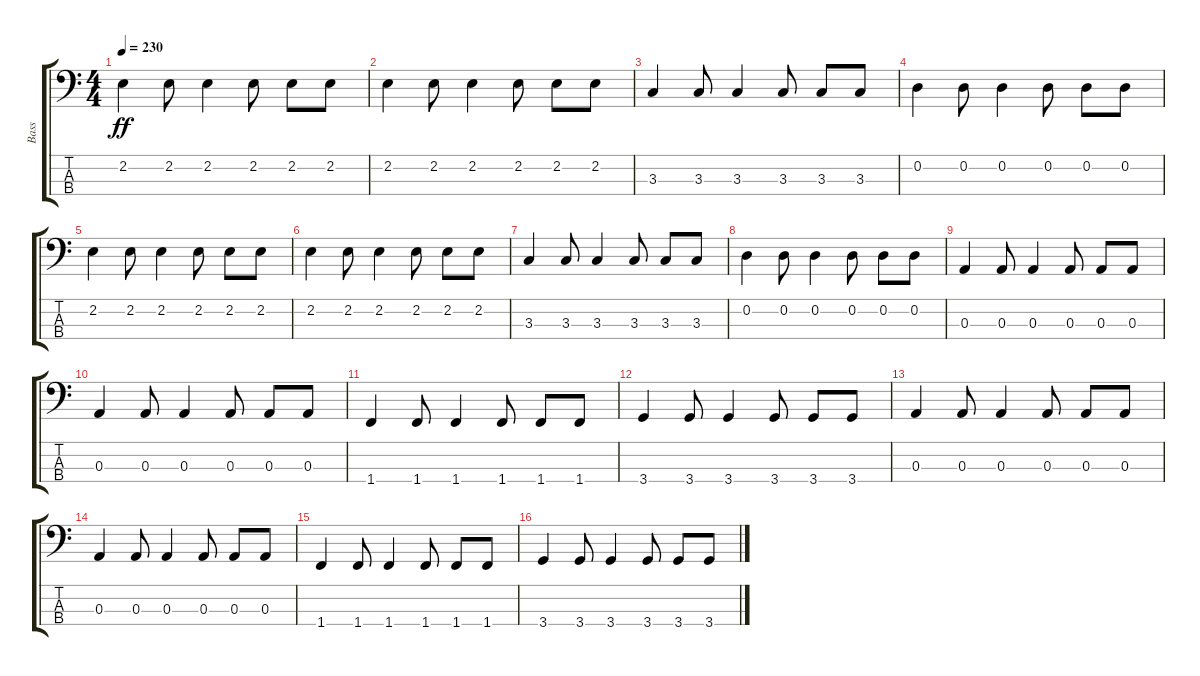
\track ("Bass" "Bass") {instrument electricbassfinger}
\staff {score tabs}
\tuning (G2 D2 A1 E1) {hide}
\ts (4 4)
\tempo 230
\clef f4
\ks c
2.2.4{dy ff} 2.2.8 2.2.4 2.2.8 2.2.8 2.2.8 |
2.2.4 2.2.8 2.2.4 2.2.8 2.2.8 2.2.8 |
3.3.4 3.3.8 3.3.4 3.3.8 3.3.8 3.3.8 |
0.2.4 0.2.8 0.2.4 0.2.8 0.2.8 0.2.8 |
2.2.4 2.2.8 2.2.4 2.2.8 2.2.8 2.2.8 |
2.2.4 2.2.8 2.2.4 2.2.8 2.2.8 2.2.8 |
3.3.4 3.3.8 3.3.4 3.3.8 3.3.8 3.3.8 |
0.2.4 0.2.8 0.2.4 0.2.8 0.2.8 0.2.8 |
0.3.4 0.3.8 0.3.4 0.3.8 0.3.8 0.3.8 |
0.3.4 0.3.8 0.3.4 0.3.8 0.3.8 0.3.8 |
1.4.4 1.4.8 1.4.4 1.4.8 1.4.8 1.4.8 |
3.4.4 3.4.8 3.4.4 3.4.8 3.4.8 3.4.8 |
0.3.4 0.3.8 0.3.4 0.3.8 0.3.8 0.3.8 |
0.3.4 0.3.8 0.3.4 0.3.8 0.3.8 0.3.8 |
1.4.4 1.4.8 1.4.4 1.4.8 1.4.8 1.4.8 |
3.4.4 3.4.8 3.4.4 3.4.8 3.4.8 3.4.8
